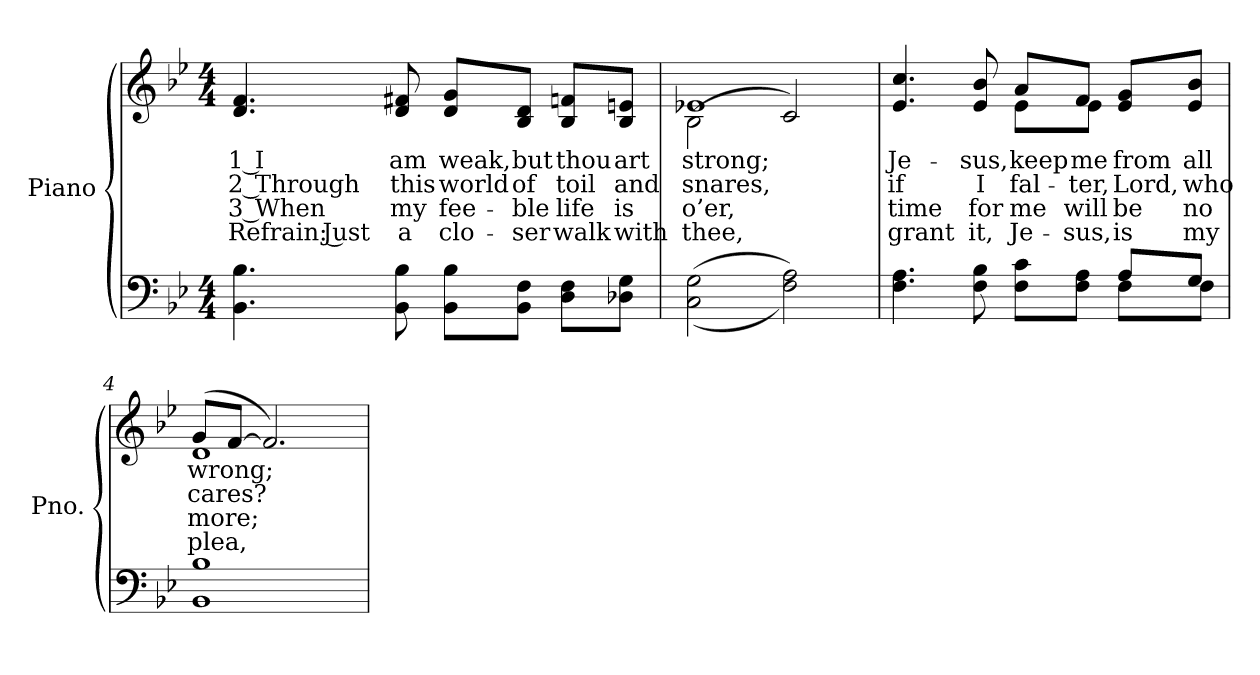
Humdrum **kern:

**kern	**kern	**text	**text	**text	**text
*part2	*part1	*part1	*part1	*part1	*part1
*staff2	*staff1	*staff1	*staff1	*staff1	*staff1
*I"Piano	*I"Piano	*	*	*	*
*I'Pno.	*I'Pno.	*	*	*	*
!!LO:PB:g=z
*clefF4	*clefG2	*	*	*	*
*k[b-e-]	*k[b-e-]	*	*	*	*
*B-:	*B-:	*	*	*	*
*M4/4	*M4/4	*	*	*	*
=1	=1	=1	=1	=1	=1
!	!	!LO:LY:b:color=#000000	!LO:LY:b:color=#000000	!LO:LY:b:color=#000000	!LO:LY:b:color=#000000
4.BB-i\ 4.B-i	4.di/ 4.fi	1 I	2 Through	3 When	Refrain: Just
!	!	!LO:LY:b:color=#000000	!LO:LY:b:color=#000000	!LO:LY:b:color=#000000	!LO:LY:b:color=#000000
8BB-i\ 8B-i	8di/ 8f#Xi	am	this	my	a
!	!	!LO:LY:b:color=#000000	!LO:LY:b:color=#000000	!LO:LY:b:color=#000000	!LO:LY:b:color=#000000
8BB-i\ 8B-i\L	8di/ 8gi/L	weak,	world	fee-	-clo-
!	!	!LO:LY:b:color=#000000	!LO:LY:b:color=#000000	!LO:LY:b:color=#000000	!LO:LY:b:color=#000000
8BB-i\ 8Fi\J	8B-i/ 8di/J	but	of	-ble	ser
!	!	!LO:LY:b:color=#000000	!LO:LY:b:color=#000000	!LO:LY:b:color=#000000	!LO:LY:b:color=#000000
8Di\ 8Fi\L	8B-i/ 8fni/L	thou	toil	life	walk
!	!	!LO:LY:b:color=#000000	!LO:LY:b:color=#000000	!LO:LY:b:color=#000000	!LO:LY:b:color=#000000
8D-Xi\ 8Gi\J	8B-i/ 8eni/J	art	and	is	with
=2	=2	=2	=2	=2	=2
!	!	!LO:LY:b:color=#000000	!LO:LY:b:color=#000000	!LO:LY:b:color=#000000	!LO:LY:b:color=#000000
*	*^	*	*	*	*
((2Ci\ 2Gi	1e-Xi	(2B-i\	strong;	snares,	o’er,	thee,
2Fi\ 2Ai))	.	2ci/)	.	.	.	.
=3	=3	=3	=3	=3	=3	=3
*^	*	*	*	*	*	*
!	!	!	!	!LO:LY:b:color=#000000	!LO:LY:b:color=#000000	!LO:LY:b:color=#000000	!LO:LY:b:color=#000000
4.Fi\ 4.Ai	2.ryy	4.e-i/ 4.cci	2ryy	Je-	if	time	grant
!	!	!	!	!LO:LY:b:color=#000000	!LO:LY:b:color=#000000	!LO:LY:b:color=#000000	!LO:LY:b:color=#000000
8Fi\ 8B-i	.	8e-i/ 8b-i	.	-sus,	I	for	it,
!	!	!	!	!LO:LY:b:color=#000000	!LO:LY:b:color=#000000	!LO:LY:b:color=#000000	!LO:LY:b:color=#000000
8Fi\ 8ci\L	.	8ai/L	8e-i\L	keep	fal-	me	Je-
!	!	!	!	!LO:LY:b:color=#000000	!LO:LY:b:color=#000000	!LO:LY:b:color=#000000	!LO:LY:b:color=#000000
8Fi\ 8Ai\J	.	8fi/J	8e-i\J	me	-ter,	-will	sus,
!	!	!	!	!LO:LY:b:color=#000000	!LO:LY:b:color=#000000	!LO:LY:b:color=#000000	!LO:LY:b:color=#000000
8Ai/L	8Fi\L	8e-i/ 8gi/L	4ryy	from	Lord,	be	is
!	!	!	!	!LO:LY:b:color=#000000	!LO:LY:b:color=#000000	!LO:LY:b:color=#000000	!LO:LY:b:color=#000000
8Gi/J	8Fi\J	8e-i/ 8b-i/J	.	all	who	no	my
*v	*v	*	*	*	*	*	*
!!LO:LB:g=z	!!
=4	=4	=4	=4	=4	=4	=4
*^	*	*	*	*	*	*
!	!	!	!	!LO:LY:b:color=#000000	!LO:LY:b:color=#000000	!LO:LY:b:color=#000000	!LO:LY:b:color=#000000
*v	*v	*	*	*	*	*	*
1BB-i 1B-i	(8gi/L	1di	wrong;	cares?	more;	plea,
.	[8fi/J	.	.	.	.	.
.	2.fi/])	.	.	.	.	.
*	*v	*v	*	*	*	*
=	=	=	=	=	=
*-	*-	*-	*-	*-	*-
